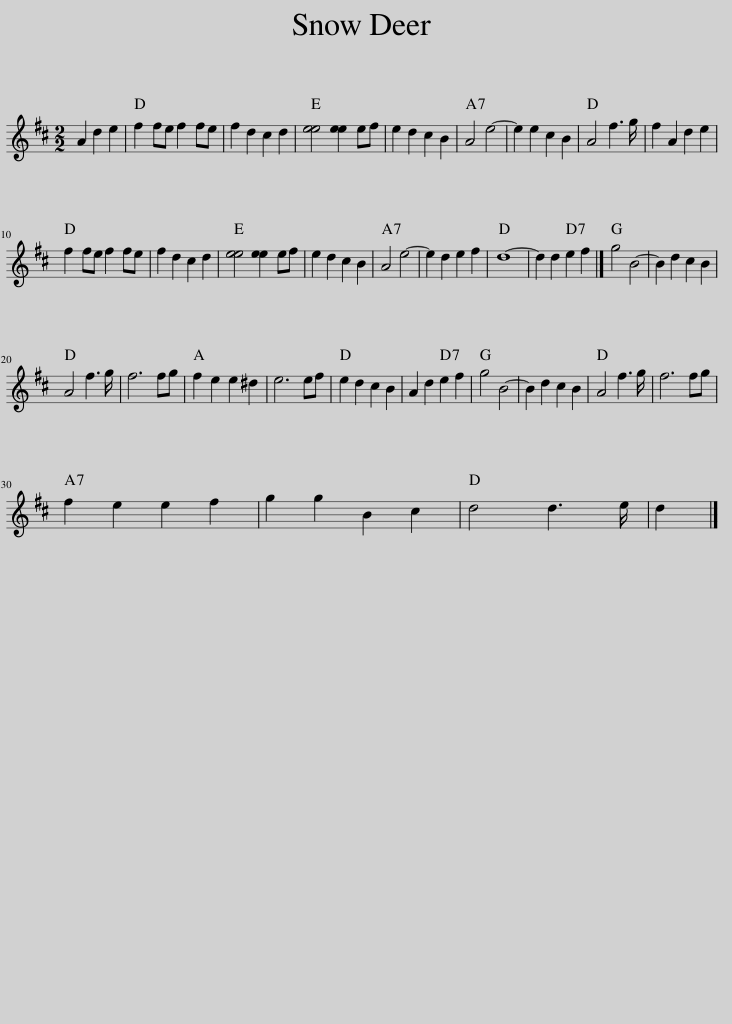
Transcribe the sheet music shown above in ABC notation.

X:1
L:1/8
M:2/2
I:linebreak $
K:D
V:1 treble
V:1
 A2 d2 e2 | f2 fe f2 fe | f2 d2 c2 d2 | [ee]4 [ee]2 ef | e2 d2 c2 B2 | %5
 A4 e4- | e2 e2 c2 B2 | A4 f3 g/ | f2 A2 d2 e2 |$ f2 fe f2 fe | %10
 f2 d2 c2 d2 | [ee]4 [ee]2 ef | e2 d2 c2 B2 | A4 e4- | e2 d2 e2 f2 | %15
 d8- | d2 d2 e2 f2 |] g4 B4- | B2 d2 c2 B2 |$ A4 f3 g/ | %20
 f6 fg | f2 e2 e2 ^d2 | e6 ef | e2 d2 c2 B2 | A2 d2 e2 f2 | %25
 g4 B4- | B2 d2 c2 B2 | A4 f3 g/ | f6 fg |$ f2 e2 e2 f2 | %30
 g2 g2 B2 c2 | d4 d3 e/ | d2 |] %33
